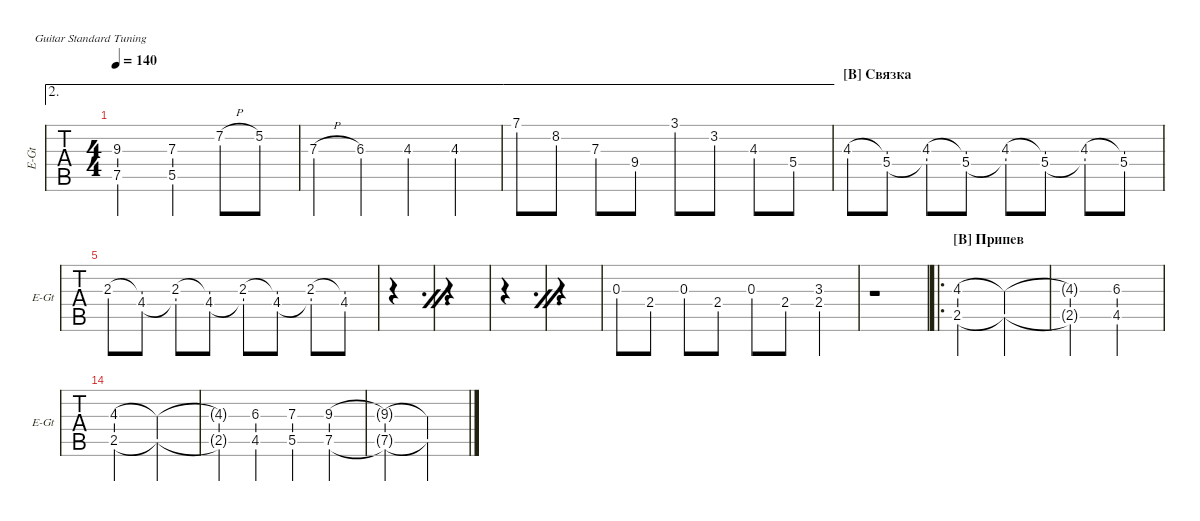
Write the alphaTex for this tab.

\defaultSystemsLayout 4
\hideDynamics
\bracketExtendMode groupsimilarinstruments
\singleTrackTrackNamePolicy allsystems
\multiTrackTrackNamePolicy allsystems
\otherSystemsTrackNameOrientation horizontal
\defaultBarNumberDisplay FirstOfSystem
\track ("Electric Guitar" "E-Gt") {instrument electricguitarclean}
\staff {tabs}
\tuning (E4 B3 G3 D3 A2 E2)
\ae 2
\ts (4 4)
\tempo 140
\clef g2
\ks bminor
(7.5 9.3).2{dy mf} (5.5 7.3).4 7.2{h}.8 5.2.8 |
\ae 2
7.3{h}.4 6.3.4 4.3.4 4.3.4 |
\ae 2
7.1.8 8.2.8 7.3.8 9.4.8 3.1.8 3.2.8 4.3.8 5.4.8 |
\section ("B" "Связка")
4.3.8 (5.4 4.3{t}).8 (5.4{t} 4.3).8 (5.4 4.3{t}).8 (5.4{t} 4.3).8 (5.4 4.3{t}).8 (5.4{t} 4.3).8 (5.4 4.3{t}).8 |
2.3.8 (4.4 2.3{t}).8 (4.4{t} 2.3).8 (4.4 2.3{t}).8 (4.4{t} 2.3).8 (4.4 2.3{t}).8 (4.4{t} 2.3).8 (4.4 2.3{t}).8 |
\simile firstofdouble
|
\simile secondofdouble
|
\simile firstofdouble
\scale
0.0598994 |
\simile secondofdouble
\scale
0.0271768 |
\simile none
\scale
0.0937601 0.3.8 2.4.8 0.3.8 2.4.8 0.3.8 2.4.8 (2.4 3.3).4 |
\scale
0.0570713 r.1 |
\ro
\section ("B" "Припев")
\scale
0.0647311 (2.5 4.3).2 (2.5{t} 4.3{t}).2 |
\scale
0.0682672 (2.5{t} 4.3{t}).2 (4.5 6.3).2 |
\scale
0.0628058 (2.5 4.3).2 (2.5{t} 4.3{t}).2 |
\scale
0.0832859 (2.5{t} 4.3{t}).4 (4.5 6.3).4 (5.5 7.3).4 (7.5 9.3).4 |
\scale
0.0669018 (7.5{t} 9.3{t}).2 (7.5{t} 9.3{t}).2
